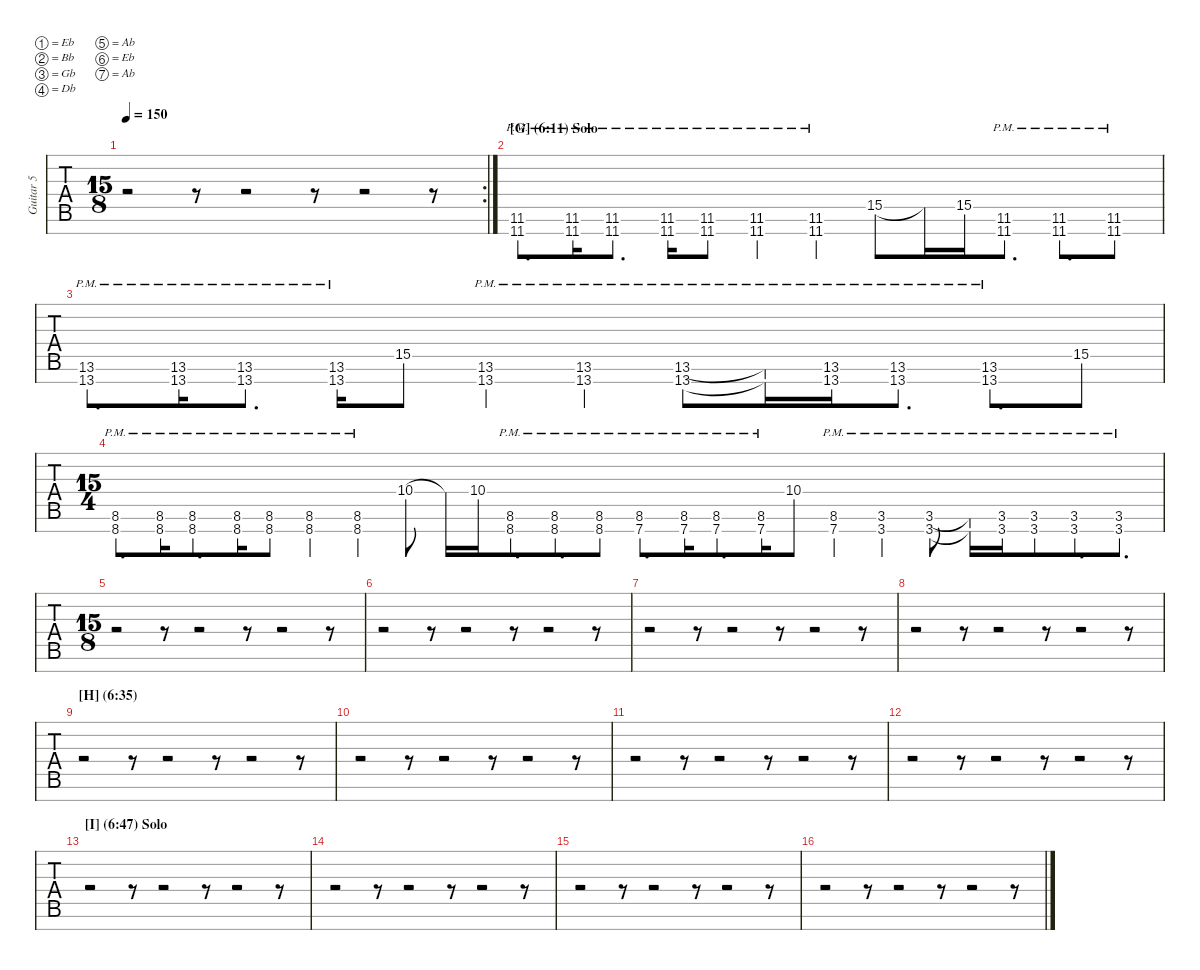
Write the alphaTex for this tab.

\defaultSystemsLayout 2
\hideDynamics
\bracketExtendMode nobrackets
\multiTrackTrackNamePolicy allsystems
\firstSystemTrackNameMode fullname
\otherSystemsTrackNameMode fullname
\otherSystemsTrackNameOrientation horizontal
\track ("Guitar 5" "Guitar 5") {instrument overdrivenguitar}
\staff {tabs}
\tuning (Eb4 Bb3 Gb3 Db3 Ab2 Eb2 Ab1)
\rc 2
\ts (15 8)
\scale
0.975134
\tempo 150
\accidentals auto
\clef g2
\ottava regular
\simile none
\ks aminor
r.2{dy mf} r.8 r.2 r.8 r.2 r.8 |
\section ("G" "(6:11) Solo")
\scale
1.02156 (11.7{pm} 11.6{pm}).8{d instrument overdrivenguitar} (11.7{pm} 11.6{pm}).16 (11.7{pm} 11.6{pm}).8{d} (11.7{pm} 11.6{pm}).16 (11.7{pm} 11.6{pm}).8 (11.7{pm} 11.6{pm}).4 (11.7{pm} 11.6{pm}).4 15.5.8 15.5{t}.16 15.5.16 (11.7{pm} 11.6{pm}).8{d} (11.7{pm} 11.6{pm}).8{d} (11.7{pm} 11.6{pm}).8 |
\scale
0.978438 (13.7{pm} 13.6{pm}).8{d} (13.7{pm} 13.6{pm}).16 (13.7{pm} 13.6{pm}).8{d} (13.7{pm} 13.6{pm}).16 15.5.8 (13.7{pm} 13.6{pm}).4 (13.7{pm} 13.6{pm}).4 (13.7{pm} 13.6{pm}).8 (13.7{pm t} 13.6{pm t}).16 (13.7{pm} 13.6{pm}).16 (13.7{pm} 13.6{pm}).8{d} (13.7{pm} 13.6{pm}).8{d} 15.5.8 |
\ts (15 4)
\beaming (8 5 5 5 5 5 5)
\scale
1.02156 (8.7{pm} 8.6{pm}).8{d} (8.7{pm} 8.6{pm}).16 (8.7{pm} 8.6{pm}).8{d} (8.7{pm} 8.6{pm}).16 (8.7{pm} 8.6{pm}).8 (8.7{pm} 8.6{pm}).4 (8.7{pm} 8.6{pm}).4 10.4.8 10.4{t}.16 10.4.16 (8.7{pm} 8.6{pm}).8{d} (8.7{pm} 8.6{pm}).8{d} (8.7{pm} 8.6{pm}).8 (7.7{pm acc #} 8.6{pm}).8{d} (7.7{pm acc #} 8.6{pm}).16 (7.7{pm acc #} 8.6{pm}).8{d} (7.7{pm acc #} 8.6{pm}).16 10.4.8 (7.7{pm acc #} 8.6{pm}).4 (3.7{pm} 3.6{pm acc #}).4 (3.7{pm} 3.6{pm acc #}).8 (3.7{pm t} 3.6{pm t acc #}).16 (3.7{pm} 3.6{pm acc #}).16 (3.7{pm} 3.6{pm acc #}).8 (3.7{pm} 3.6{pm acc #}).8{d} (3.7{pm} 3.6{pm acc #}).8{d} |
\ts (15 8)
\beaming (8 5 5 5)
\scale
1.02117 r.2 r.8 r.2 r.8 r.2 r.8 |
\scale
0.97883 r.2 r.8 r.2 r.8 r.2 r.8 |
\scale
1.02267 r.2 r.8 r.2 r.8 r.2 r.8 |
\scale
0.977332 r.2 r.8 r.2 r.8 r.2 r.8 |
\section ("H" "(6:35)")
\scale
1.02384 r.2 r.8 r.2 r.8 r.2 r.8 |
\scale
0.976163 r.2 r.8 r.2 r.8 r.2 r.8 |
\scale
1.02267 r.2 r.8 r.2 r.8 r.2 r.8 |
\scale
0.977332 r.2 r.8 r.2 r.8 r.2 r.8 |
\section ("I" "(6:47) Solo")
\scale
1.02384 r.2 r.8 r.2 r.8 r.2 r.8 |
\scale
0.976163 r.2 r.8 r.2 r.8 r.2 r.8 |
\scale
1.02267 r.2 r.8 r.2 r.8 r.2 r.8 |
\scale
0.977332 r.2 r.8 r.2 r.8 r.2 r.8
